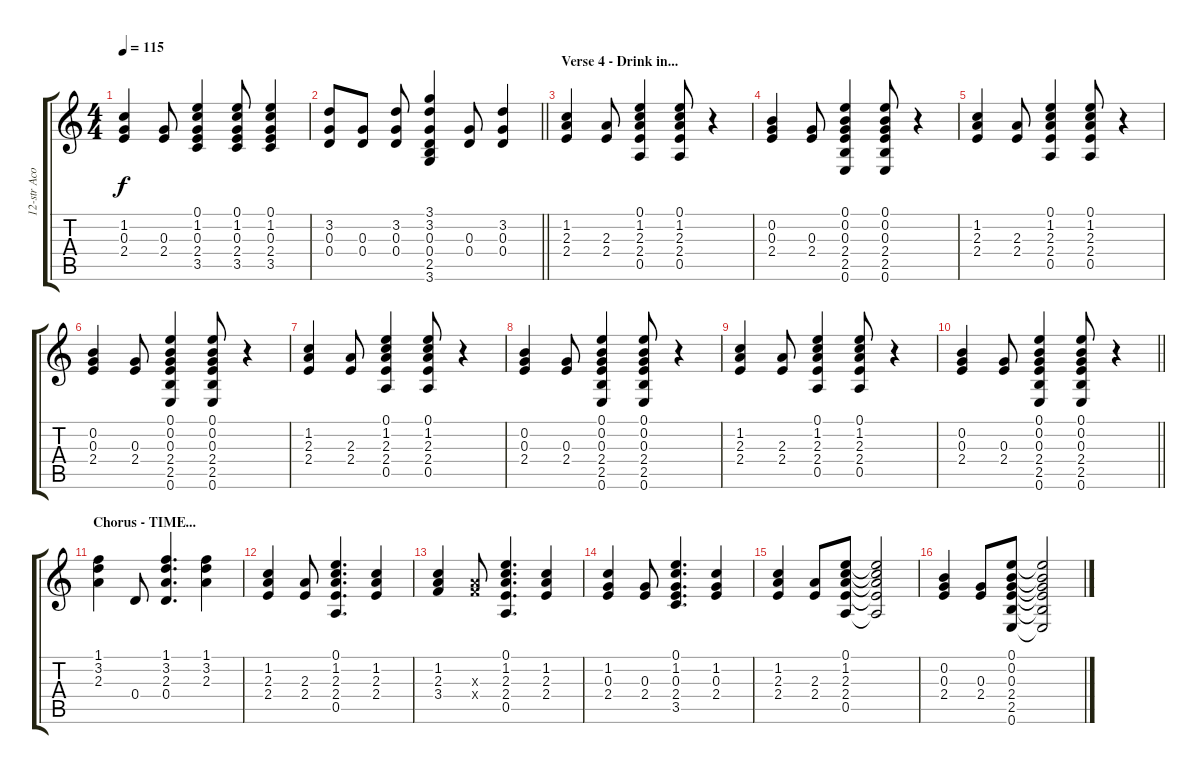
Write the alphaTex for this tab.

\track ("12-str Acoustic (Taylor)" "12-str Aco") {instrument acousticguitarsteel}
\staff {score tabs}
\tuning (E4 B3 G3 D3 A2 E2) {hide}
\ts (4 4)
\tempo 115
\clef g2
\ks c
(1.2 0.3 2.4).4{dy f} (0.3 2.4).8 (0.1 1.2 0.3 2.4 3.5).4 (0.1 1.2 0.3 2.4 3.5).8 (0.1 1.2 0.3 2.4 3.5).4 |
\barLineRight lightlight
(3.2 0.3 0.4).8 (0.3 0.4).8 (3.2 0.3 0.4).8 (3.1 3.2 0.3 0.4 2.5 3.6).4 (0.3 0.4).8 (3.2 0.3 0.4).4 |
\section ("" "Verse 4 - Drink in...")
(1.2 2.3 2.4).4 (2.3 2.4).8 (0.1 1.2 2.3 2.4 0.5).4 (0.1 1.2 2.3 2.4 0.5).8 r.4 |
(0.2 0.3 2.4).4 (0.3 2.4).8 (0.1 0.2 0.3 2.4 2.5 0.6).4 (0.1 0.2 0.3 2.4 2.5 0.6).8 r.4 |
(1.2 2.3 2.4).4 (2.3 2.4).8 (0.1 1.2 2.3 2.4 0.5).4 (0.1 1.2 2.3 2.4 0.5).8 r.4 |
(0.2 0.3 2.4).4 (0.3 2.4).8 (0.1 0.2 0.3 2.4 2.5 0.6).4 (0.1 0.2 0.3 2.4 2.5 0.6).8 r.4 |
(1.2 2.3 2.4).4 (2.3 2.4).8 (0.1 1.2 2.3 2.4 0.5).4 (0.1 1.2 2.3 2.4 0.5).8 r.4 |
(0.2 0.3 2.4).4 (0.3 2.4).8 (0.1 0.2 0.3 2.4 2.5 0.6).4 (0.1 0.2 0.3 2.4 2.5 0.6).8 r.4 |
(1.2 2.3 2.4).4 (2.3 2.4).8 (0.1 1.2 2.3 2.4 0.5).4 (0.1 1.2 2.3 2.4 0.5).8 r.4 |
\barLineRight lightlight
(0.2 0.3 2.4).4 (0.3 2.4).8 (0.1 0.2 0.3 2.4 2.5 0.6).4 (0.1 0.2 0.3 2.4 2.5 0.6).8 r.4 |
\section ("" "Chorus - TIME...")
(1.1 3.2 2.3).4 0.4.8 (1.1 3.2 2.3 0.4).4{d} (1.1 3.2 2.3).4 |
(1.2 2.3 2.4).4 (2.3 2.4).8 (0.1 1.2 2.3 2.4 0.5).4{d} (1.2 2.3 2.4).4 |
(1.2 2.3 3.4).4 (2.3{x} 3.4{x}).8 (0.1 1.2 2.3 2.4 0.5).4{d} (1.2 2.3 2.4).4 |
(1.2 0.3 2.4).4 (0.3 2.4).8 (0.1 1.2 0.3 2.4 3.5).4{d} (1.2 0.3 2.4).4 |
(1.2 2.3 2.4).4 (2.3 2.4).8 (0.1 1.2 2.3 2.4 0.5).8 (0.1{t} 1.2{t} 2.3{t} 2.4{t} 0.5{t}).2 |
(0.2 0.3 2.4).4 (0.3 2.4).8 (0.1 0.2 0.3 2.4 2.5 0.6).8 (0.1{t} 0.2{t} 0.3{t} 2.4{t} 2.5{t} 0.6{t}).2
